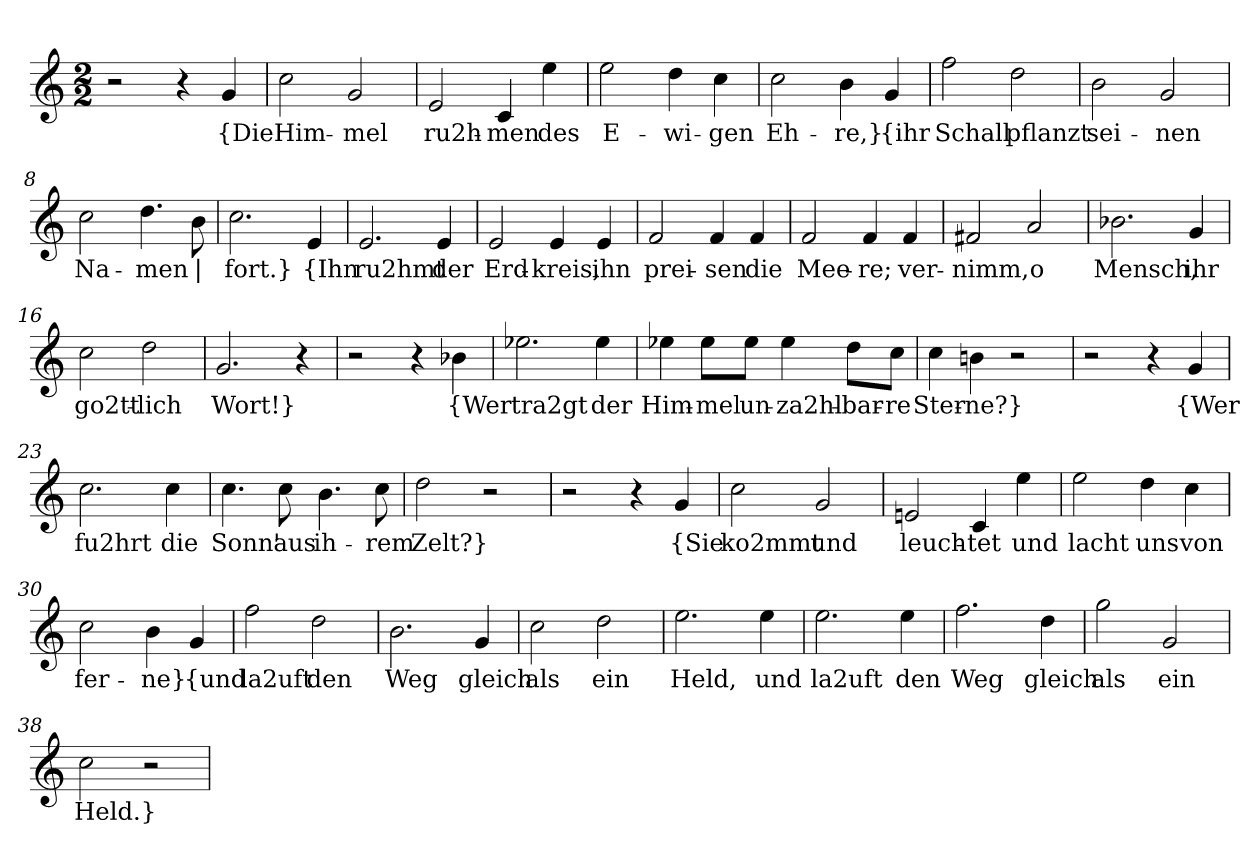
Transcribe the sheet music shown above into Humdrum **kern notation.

**kern	**text
*part1	*part1
*staff1	*staff1
*clefG2	*
*k[]	*
*M2/2	*
=1	=1
2r	.
4r	.
!	!LO:LY:b
4g/	{Die
=2	=2
!	!LO:LY:b
2cc\	Him-
!	!LO:LY:b
2g/	-mel
=3	=3
!	!LO:LY:b
2e/	ru2h-
!	!LO:LY:b
4c/	-men
!	!LO:LY:b
4ee\	des
=4	=4
!	!LO:LY:b
2ee\	E-
!	!LO:LY:b
4dd\	-wi-
!	!LO:LY:b
4cc\	-gen
=5	=5
!	!LO:LY:b
2cc\	Eh-
!	!LO:LY:b
4b\	-re,}
!	!LO:LY:b
4g/	{ihr
=6	=6
!	!LO:LY:b
2ff\	Schall
!	!LO:LY:b
2dd\	pflanzt
=7	=7
!	!LO:LY:b
2b\	sei-
!	!LO:LY:b
2g/	-nen
!!LO:LB:g=z
=8	=8
!	!LO:LY:b
2cc\	Na-
!	!LO:LY:b
4.dd\	-men
!	!LO:LY:b
8b\	|
=9	=9
!	!LO:LY:b
2.cc\	fort.}
!	!LO:LY:b
4e/	{Ihn
=10	=10
!	!LO:LY:b
2.e/	ru2hmt
!	!LO:LY:b
4e/	der
=11	=11
!	!LO:LY:b
2e/	Erd-
!	!LO:LY:b
4e/	-kreis,
!	!LO:LY:b
4e/	ihn
=12	=12
!	!LO:LY:b
2f/	prei-
!	!LO:LY:b
4f/	-sen
!	!LO:LY:b
4f/	die
=13	=13
!	!LO:LY:b
2f/	Mee-
!	!LO:LY:b
4f/	-re;
!	!LO:LY:b
4f/	ver-
=14	=14
!	!LO:LY:b
2f#X/	-nimm,
!	!LO:LY:b
2a/	o
!!LO:LB:g=z
=15	=15
!	!LO:LY:b
2.b-X\	Mensch,
!	!LO:LY:b
4g/	ihr
=16	=16
!	!LO:LY:b
2cc\	go2tt-
!	!LO:LY:b
2dd\	-lich
=17	=17
!	!LO:LY:b
2.g/	Wort!}
4r	.
=18	=18
2r	.
4r	.
!	!LO:LY:b
4b-X\	{Wer
=19	=19
!	!LO:LY:b
2.ee-X\	tra2gt
!	!LO:LY:b
4ee-\	der
=20	=20
!	!LO:LY:b
4ee-X\	Him-
!	!LO:LY:b
8ee-\L	-mel
!	!LO:LY:b
8ee-\J	un-
!	!LO:LY:b
4ee-\	-za2hl-
!	!LO:LY:b
8dd\L	-bar-
!	!LO:LY:b
8cc\J	-re
=21	=21
!	!LO:LY:b
4cc\	Ster-
!	!LO:LY:b
4bn\	-ne?}
2r	.
!!LO:LB:g=z
=22	=22
2r	.
4r	.
!	!LO:LY:b
4g/	{Wer
=23	=23
!	!LO:LY:b
2.cc\	fu2hrt
!	!LO:LY:b
4cc\	die
=24	=24
!	!LO:LY:b
4.cc\	Sonn'
!	!LO:LY:b
8cc\	aus
!	!LO:LY:b
4.b\	ih-
!	!LO:LY:b
8cc\	-rem
=25	=25
!	!LO:LY:b
2dd\	Zelt?}
2r	.
=26	=26
2r	.
4r	.
!	!LO:LY:b
4g/	{Sie
=27	=27
!	!LO:LY:b
2cc\	ko2mmt
!	!LO:LY:b
2g/	und
=28	=28
!	!LO:LY:b
2en/	leuch-
!	!LO:LY:b
4c/	-tet
!	!LO:LY:b
4ee\	und
=29	=29
!	!LO:LY:b
2ee\	lacht
!	!LO:LY:b
4dd\	uns
!	!LO:LY:b
4cc\	von
!!LO:LB:g=z
=30	=30
!	!LO:LY:b
2cc\	fer-
!	!LO:LY:b
4b\	-ne}
!	!LO:LY:b
4g/	{und
=31	=31
!	!LO:LY:b
2ff\	la2uft
!	!LO:LY:b
2dd\	den
=32	=32
!	!LO:LY:b
2.b\	Weg
!	!LO:LY:b
4g/	gleich
=33	=33
!	!LO:LY:b
2cc\	als
!	!LO:LY:b
2dd\	ein
=34	=34
!	!LO:LY:b
2.ee\	Held,
!	!LO:LY:b
4ee\	und
=35	=35
!	!LO:LY:b
2.ee\	la2uft
!	!LO:LY:b
4ee\	den
=36	=36
!	!LO:LY:b
2.ff\	Weg
!	!LO:LY:b
4dd\	gleich
=37	=37
!	!LO:LY:b
2gg\	als
!	!LO:LY:b
2g/	ein
=38	=38
!	!LO:LY:b
2cc\	Held.}
2r	.
=	=
*-	*-
